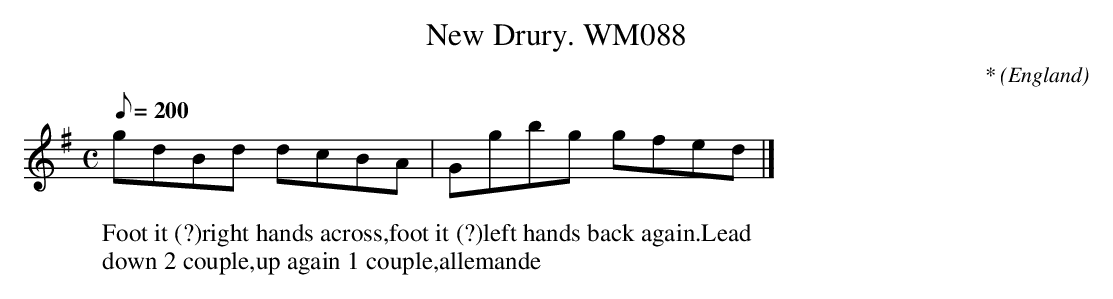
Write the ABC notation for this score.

X:1
T:New Drury. WM088
M:C
L:1/8
Q:200
C:*
O:England
W:Foot it (?)right hands across,foot it (?)left hands back again.Lead
W:down 2 couple,up again 1 couple,allemande
K:G
gdBd dcBA|Ggbg gfed|]
